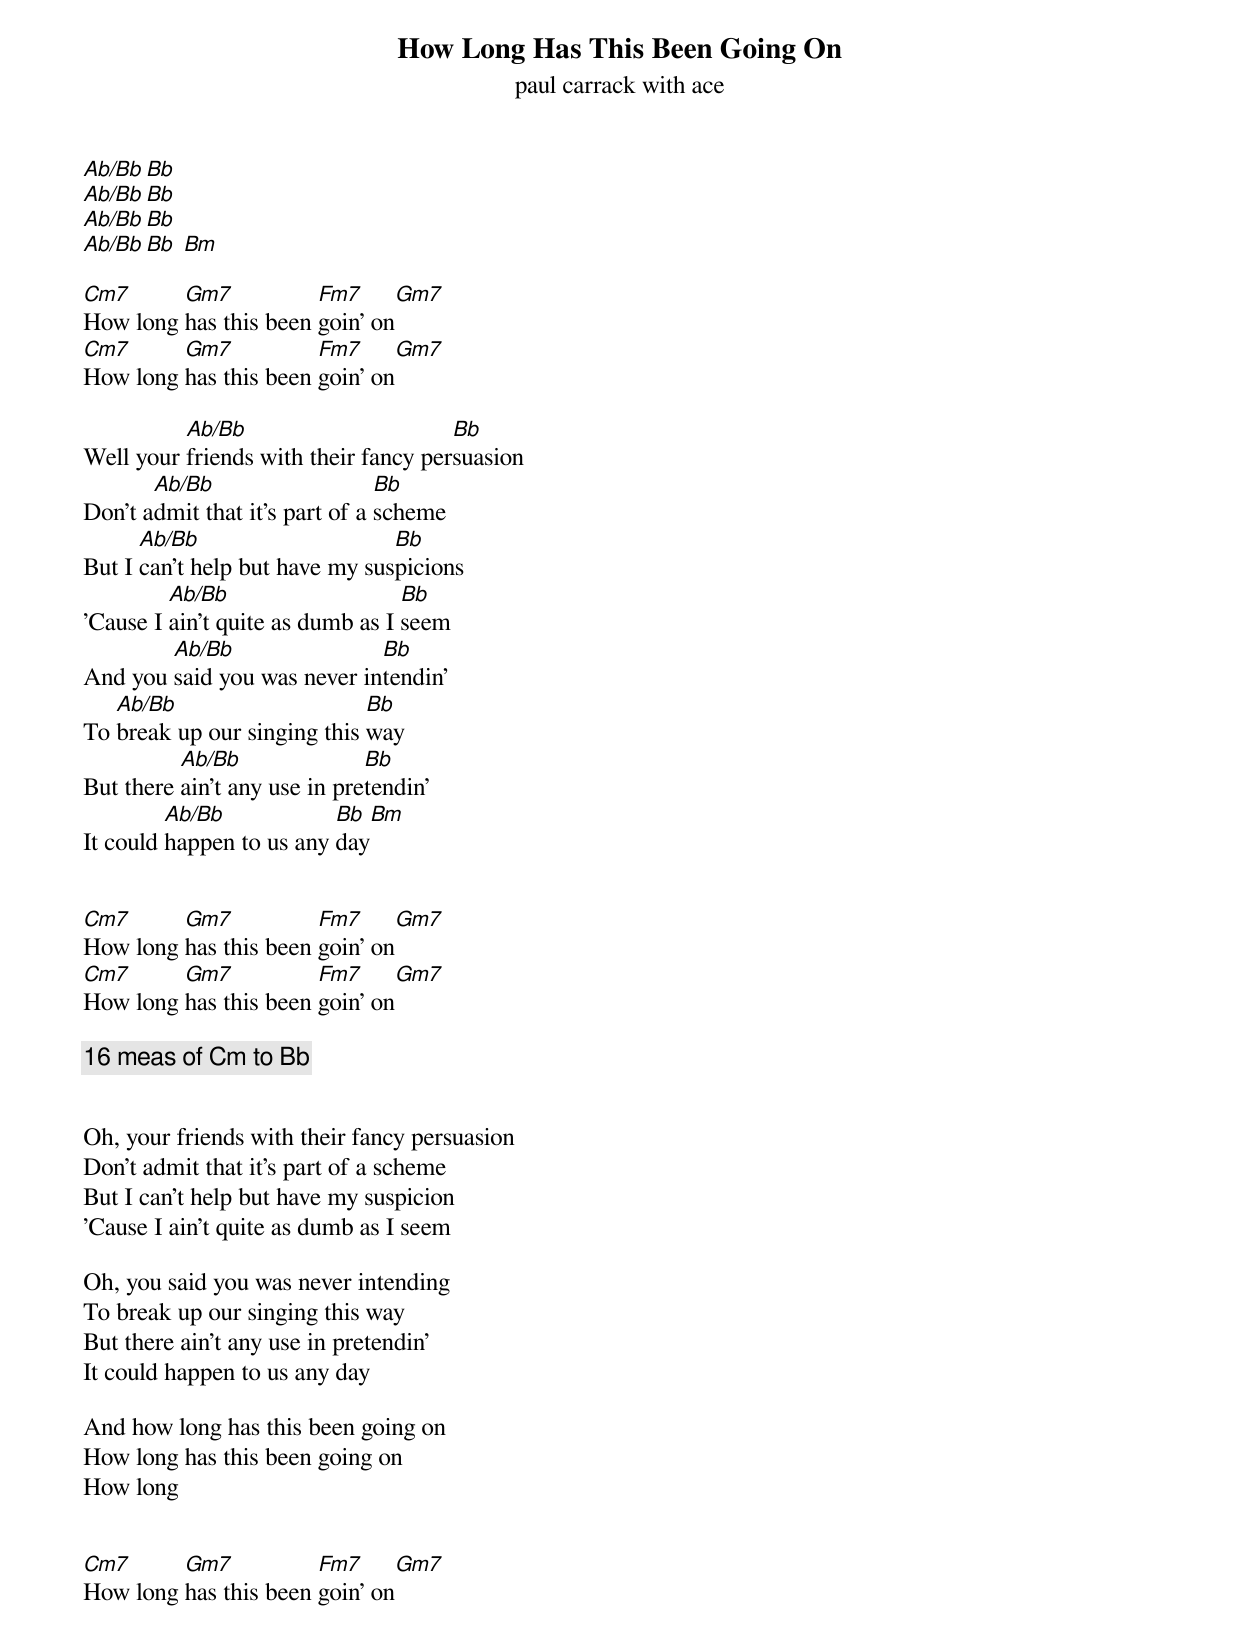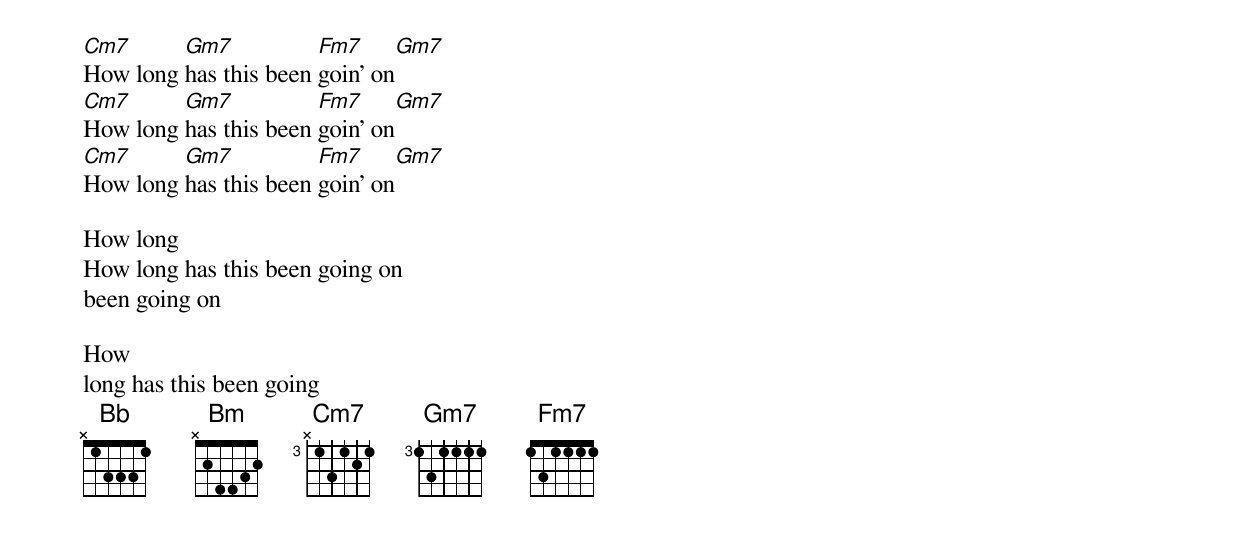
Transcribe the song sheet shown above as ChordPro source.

{title: How Long Has This Been Going On}
{subtitle: paul carrack with ace}

[Ab/Bb][Bb]
[Ab/Bb][Bb]
[Ab/Bb][Bb]
[Ab/Bb][Bb] [Bm]

[Cm7]How long [Gm7]has this been [Fm7]goin' on[Gm7]
[Cm7]How long [Gm7]has this been [Fm7]goin' on[Gm7]

Well your [Ab/Bb]friends with their fancy per[Bb]suasion
Don't a[Ab/Bb]dmit that it's part of a [Bb]scheme
But I [Ab/Bb]can't help but have my sus[Bb]picions
'Cause I [Ab/Bb]ain't quite as dumb as I [Bb]seem
And you [Ab/Bb]said you was never in[Bb]tendin'
To [Ab/Bb]break up our singing this [Bb]way
But there [Ab/Bb]ain't any use in pre[Bb]tendin'
It could [Ab/Bb]happen to us any [Bb]day[Bm]


[Cm7]How long [Gm7]has this been [Fm7]goin' on[Gm7]
[Cm7]How long [Gm7]has this been [Fm7]goin' on[Gm7]

{c:16 meas of Cm to Bb}


Oh, your friends with their fancy persuasion
Don't admit that it's part of a scheme
But I can't help but have my suspicion
'Cause I ain't quite as dumb as I seem

Oh, you said you was never intending
To break up our singing this way
But there ain't any use in pretendin'
It could happen to us any day

And how long has this been going on
How long has this been going on
How long


[Cm7]How long [Gm7]has this been [Fm7]goin' on[Gm7]
[Cm7]How long [Gm7]has this been [Fm7]goin' on[Gm7]
[Cm7]How long [Gm7]has this been [Fm7]goin' on[Gm7]
[Cm7]How long [Gm7]has this been [Fm7]goin' on[Gm7]

How long
How long has this been going on
been going on

How
long has this been going
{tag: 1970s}
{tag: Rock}
